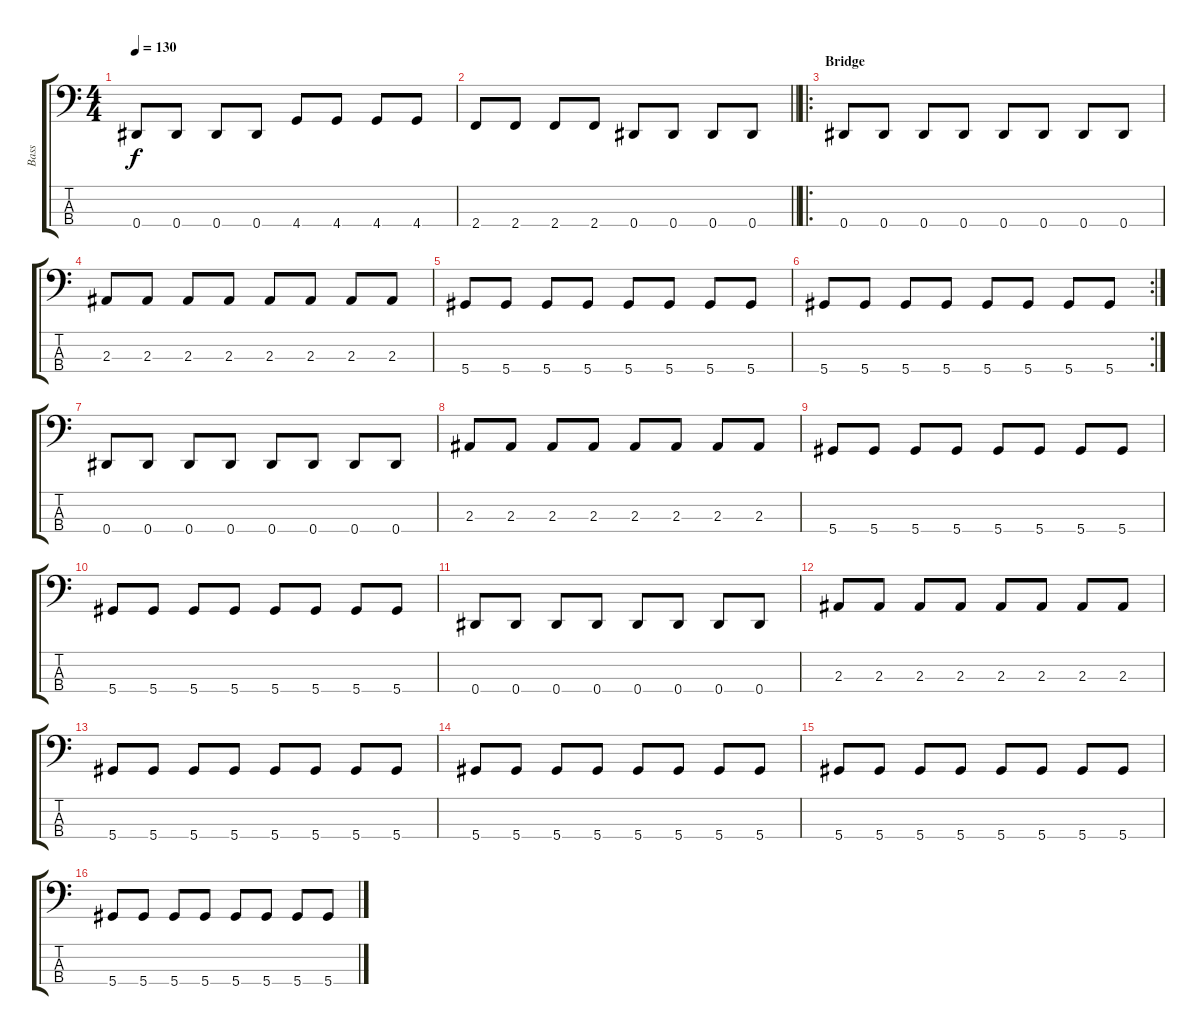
\track ("Bass" "Bass") {instrument electricbasspick}
\staff {score tabs}
\tuning (Gb2 Db2 Ab1 Eb1) {hide}
\ts (4 4)
\tempo 130
\clef f4
\ks c
0.4.8{dy f} 0.4.8 0.4.8 0.4.8 4.4.8 4.4.8 4.4.8 4.4.8 |
\barLineRight lightlight
2.4.8 2.4.8 2.4.8 2.4.8 0.4.8 0.4.8 0.4.8 0.4.8 |
\ro
\section ("" "Bridge")
0.4.8 0.4.8 0.4.8 0.4.8 0.4.8 0.4.8 0.4.8 0.4.8 |
2.3.8 2.3.8 2.3.8 2.3.8 2.3.8 2.3.8 2.3.8 2.3.8 |
5.4.8 5.4.8 5.4.8 5.4.8 5.4.8 5.4.8 5.4.8 5.4.8 |
\rc 2
5.4.8 5.4.8 5.4.8 5.4.8 5.4.8 5.4.8 5.4.8 5.4.8 |
0.4.8 0.4.8 0.4.8 0.4.8 0.4.8 0.4.8 0.4.8 0.4.8 |
2.3.8 2.3.8 2.3.8 2.3.8 2.3.8 2.3.8 2.3.8 2.3.8 |
5.4.8 5.4.8 5.4.8 5.4.8 5.4.8 5.4.8 5.4.8 5.4.8 |
5.4.8 5.4.8 5.4.8 5.4.8 5.4.8 5.4.8 5.4.8 5.4.8 |
0.4.8 0.4.8 0.4.8 0.4.8 0.4.8 0.4.8 0.4.8 0.4.8 |
2.3.8 2.3.8 2.3.8 2.3.8 2.3.8 2.3.8 2.3.8 2.3.8 |
5.4.8 5.4.8 5.4.8 5.4.8 5.4.8 5.4.8 5.4.8 5.4.8 |
5.4.8 5.4.8 5.4.8 5.4.8 5.4.8 5.4.8 5.4.8 5.4.8 |
5.4.8 5.4.8 5.4.8 5.4.8 5.4.8 5.4.8 5.4.8 5.4.8 |
5.4.8 5.4.8 5.4.8 5.4.8 5.4.8 5.4.8 5.4.8 5.4.8
